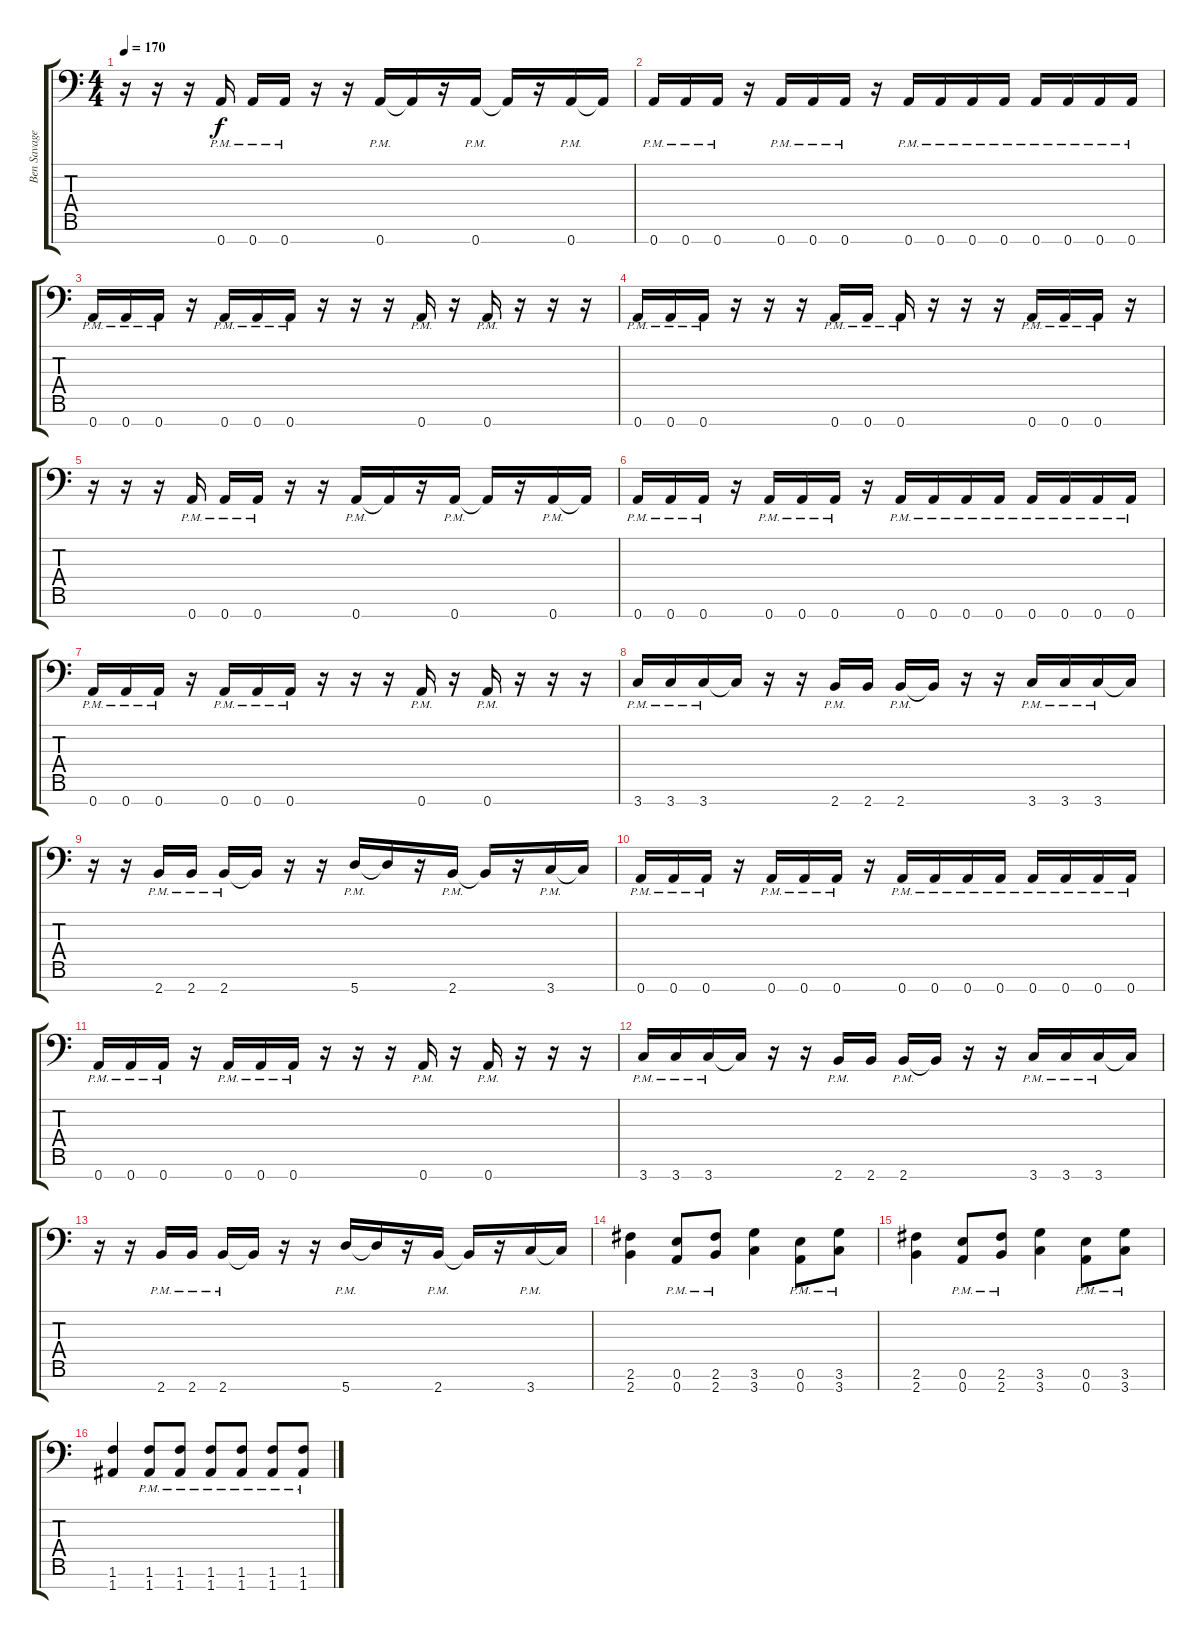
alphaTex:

\track ("Ben Savage" "Ben Savage") {instrument distortionguitar}
\staff {score tabs}
\tuning (E4 B3 G3 D3 A2 E2 A1) {hide}
\ts (4 4)
\tempo 170
\clef f4
\ks c
r.16{dy f} r.16 r.16 0.7{pm}.16 0.7{pm}.16 0.7{pm}.16 r.16 r.16 0.7{pm}.16 0.7{t}.16 r.16 0.7{pm}.16 0.7{t}.16 r.16 0.7{pm}.16 0.7{t}.16 |
0.7{pm}.16 0.7{pm}.16 0.7{pm}.16 r.16 0.7{pm}.16 0.7{pm}.16 0.7{pm}.16 r.16 0.7{pm}.16 0.7{pm}.16 0.7{pm}.16 0.7{pm}.16 0.7{pm}.16 0.7{pm}.16 0.7{pm}.16 0.7{pm}.16 |
0.7{pm}.16 0.7{pm}.16 0.7{pm}.16 r.16 0.7{pm}.16 0.7{pm}.16 0.7{pm}.16 r.16 r.16 r.16 0.7{pm}.16 r.16 0.7{pm}.16 r.16 r.16 r.16 |
0.7{pm}.16 0.7{pm}.16 0.7{pm}.16 r.16 r.16 r.16 0.7{pm}.16 0.7{pm}.16 0.7{pm}.16 r.16 r.16 r.16 0.7{pm}.16 0.7{pm}.16 0.7{pm}.16 r.16 |
r.16 r.16 r.16 0.7{pm}.16 0.7{pm}.16 0.7{pm}.16 r.16 r.16 0.7{pm}.16 0.7{t}.16 r.16 0.7{pm}.16 0.7{t}.16 r.16 0.7{pm}.16 0.7{t}.16 |
0.7{pm}.16 0.7{pm}.16 0.7{pm}.16 r.16 0.7{pm}.16 0.7{pm}.16 0.7{pm}.16 r.16 0.7{pm}.16 0.7{pm}.16 0.7{pm}.16 0.7{pm}.16 0.7{pm}.16 0.7{pm}.16 0.7{pm}.16 0.7{pm}.16 |
0.7{pm}.16 0.7{pm}.16 0.7{pm}.16 r.16 0.7{pm}.16 0.7{pm}.16 0.7{pm}.16 r.16 r.16 r.16 0.7{pm}.16 r.16 0.7{pm}.16 r.16 r.16 r.16 |
3.7{pm}.16 3.7{pm}.16 3.7{pm}.16 3.7{t}.16 r.16 r.16 2.7{pm}.16 2.7.16 2.7{pm}.16 2.7{t}.16 r.16 r.16 3.7{pm}.16 3.7{pm}.16 3.7{pm}.16 3.7{t}.16 |
r.16 r.16 2.7{pm}.16 2.7{pm}.16 2.7{pm}.16 2.7{t}.16 r.16 r.16 5.7{pm}.16 5.7{t}.16 r.16 2.7{pm}.16 2.7{t}.16 r.16 3.7{pm}.16 3.7{t}.16 |
0.7{pm}.16 0.7{pm}.16 0.7{pm}.16 r.16 0.7{pm}.16 0.7{pm}.16 0.7{pm}.16 r.16 0.7{pm}.16 0.7{pm}.16 0.7{pm}.16 0.7{pm}.16 0.7{pm}.16 0.7{pm}.16 0.7{pm}.16 0.7{pm}.16 |
0.7{pm}.16 0.7{pm}.16 0.7{pm}.16 r.16 0.7{pm}.16 0.7{pm}.16 0.7{pm}.16 r.16 r.16 r.16 0.7{pm}.16 r.16 0.7{pm}.16 r.16 r.16 r.16 |
3.7{pm}.16 3.7{pm}.16 3.7{pm}.16 3.7{t}.16 r.16 r.16 2.7{pm}.16 2.7.16 2.7{pm}.16 2.7{t}.16 r.16 r.16 3.7{pm}.16 3.7{pm}.16 3.7{pm}.16 3.7{t}.16 |
r.16 r.16 2.7{pm}.16 2.7{pm}.16 2.7{pm}.16 2.7{t}.16 r.16 r.16 5.7{pm}.16 5.7{t}.16 r.16 2.7{pm}.16 2.7{t}.16 r.16 3.7{pm}.16 3.7{t}.16 |
(2.6 2.7).4 (0.6{pm} 0.7{pm}).8 (2.6{pm} 2.7{pm}).8 (3.6 3.7).4 (0.6{pm} 0.7{pm}).8 (3.6{pm} 3.7{pm}).8 |
(2.6 2.7).4 (0.6{pm} 0.7{pm}).8 (2.6{pm} 2.7{pm}).8 (3.6 3.7).4 (0.6{pm} 0.7{pm}).8 (3.6{pm} 3.7{pm}).8 |
(1.6 1.7).4 (1.6{pm} 1.7{pm}).8 (1.6{pm} 1.7{pm}).8 (1.6{pm} 1.7{pm}).8 (1.6{pm} 1.7{pm}).8 (1.6{pm} 1.7{pm}).8 (1.6{pm} 1.7{pm}).8
